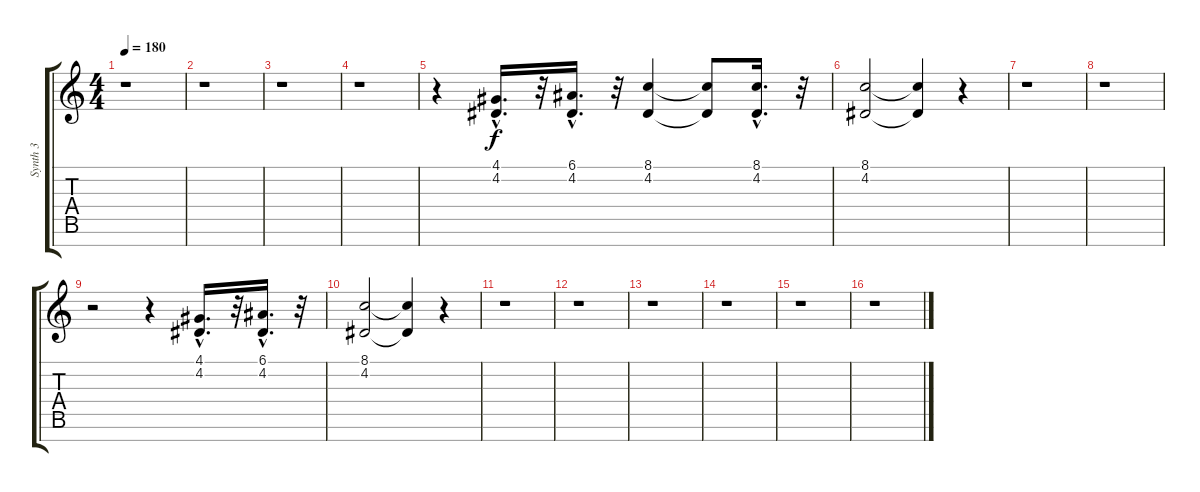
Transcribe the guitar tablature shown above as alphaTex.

\track ("Synth 3" "Synth 3") {instrument brasssection}
\staff {score tabs}
\tuning (E4 B3 G3 D3 A2 E2 B1) {hide}
\ts (4 4)
\tempo 180
\clef g2
\ks c
r.1{dy f} |
r.1 |
r.1 |
r.1 |
r.4 (4.1{hac} 4.2{hac}).16{d} r.32 (6.1{hac} 4.2{hac}).16{d} r.32 (8.1 4.2).4 (8.1{t} 4.2{t}).8 (8.1{hac} 4.2{hac}).16{d} r.32 |
(8.1 4.2).2 (8.1{t} 4.2{t}).4 r.4 |
r.1 |
r.1 |
r.2 r.4 (4.1{hac} 4.2{hac}).16{d} r.32 (6.1{hac} 4.2{hac}).16{d} r.32 |
(8.1 4.2).2 (8.1{t} 4.2{t}).4 r.4 |
r.1 |
r.1 |
r.1 |
r.1 |
r.1 |
r.1
